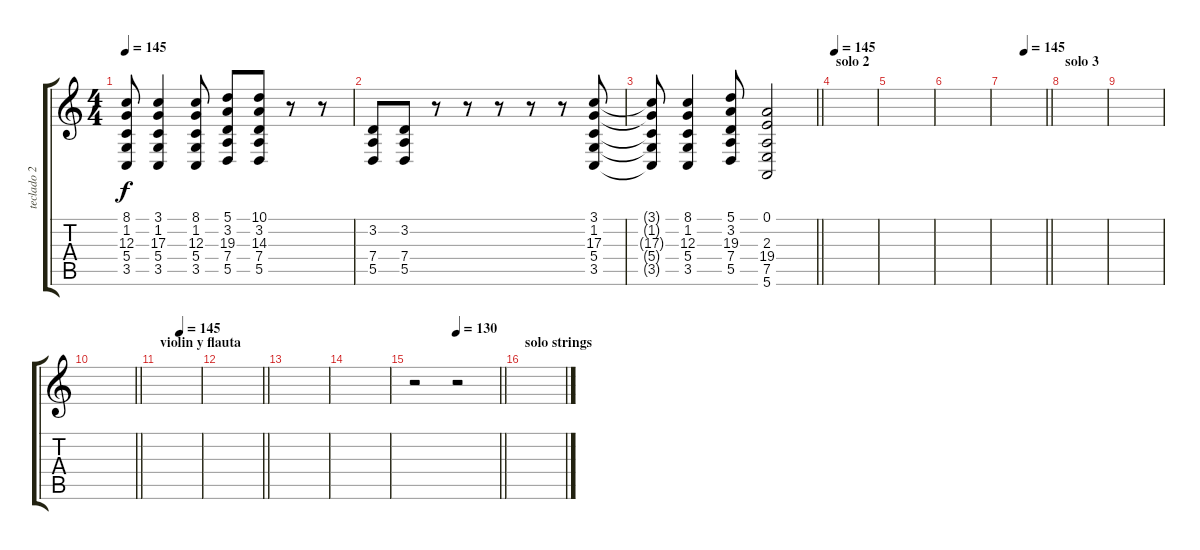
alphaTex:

\track ("teclado 2" "teclado 2") {instrument stringensemble1}
\staff {score tabs}
\tuning (E4 B3 G3 D3 A2 E2) {hide}
\ts (4 4)
\tempo 145
\clef g2
\ks c
(8.1{t} 1.2{t} 12.3{t} 5.4{t} 3.5{t}).8{dy f} (3.1 1.2 17.3 5.4 3.5).4 (8.1 1.2 12.3 5.4 3.5).8 (5.1 3.2 19.3 7.4 5.5).8 (10.1 3.2 14.3 7.4 5.5).8 r.8 r.8 |
(3.2 7.4 5.5).8 (3.2 7.4 5.5).8 r.8 r.8 r.8 r.8 r.8 (3.1 1.2 17.3 5.4 3.5).8 |
\barLineRight lightlight
(3.1{t} 1.2{t} 17.3{t} 5.4{t} 3.5{t}).8 (8.1 1.2 12.3 5.4 3.5).4 (5.1 3.2 19.3 7.4 5.5).8 (0.1 2.3 19.4 7.5 5.6).2 |
\section ("" "solo 2")
\tempo 145
|
|
|
\tempo (145 0.5)
\barLineRight lightlight
|
\section ("" "solo 3")
|
|
\barLineRight lightlight
|
\section ("" "violin y flauta")
\tempo (145 0.5)
|
\barLineRight lightlight
|
|
|
\tempo (130 0.5)
\barLineRight lightlight
r.2 r.2 |
\section ("" "solo strings")
